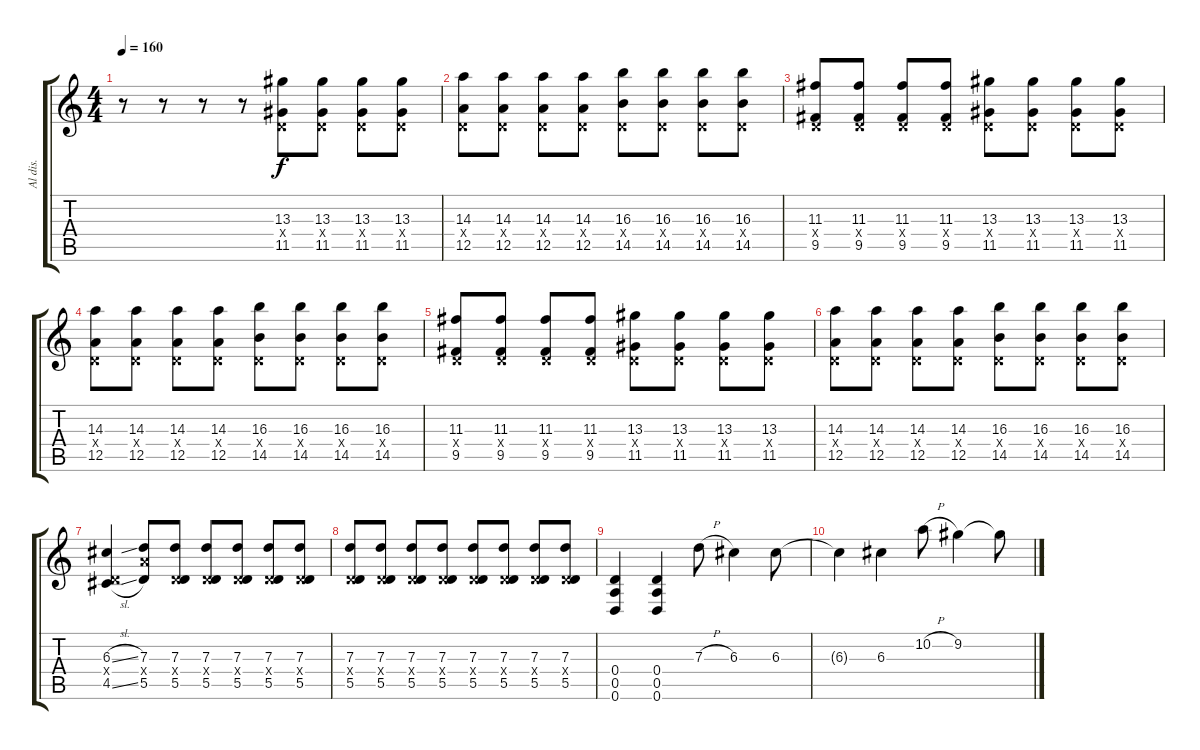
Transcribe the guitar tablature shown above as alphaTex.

\track ("Al dis." "Al dis.") {instrument distortionguitar}
\staff {score tabs}
\tuning (E4 B3 G3 D3 A2 D2) {hide}
\ts (4 4)
\tempo 160
\clef g2
\ks c
r.8{dy f} r.8 r.8 r.8 (13.3 0.4{x} 11.5).8 (13.3 0.4{x} 11.5).8 (13.3 0.4{x} 11.5).8 (13.3 0.4{x} 11.5).8 |
(14.3 0.4{x} 12.5).8 (14.3 0.4{x} 12.5).8 (14.3 0.4{x} 12.5).8 (14.3 0.4{x} 12.5).8 (16.3 0.4{x} 14.5).8 (16.3 0.4{x} 14.5).8 (16.3 0.4{x} 14.5).8 (16.3 0.4{x} 14.5).8 |
(11.3 0.4{x} 9.5).8 (11.3 0.4{x} 9.5).8 (11.3 0.4{x} 9.5).8 (11.3 0.4{x} 9.5).8 (13.3 0.4{x} 11.5).8 (13.3 0.4{x} 11.5).8 (13.3 0.4{x} 11.5).8 (13.3 0.4{x} 11.5).8 |
(14.3 0.4{x} 12.5).8 (14.3 0.4{x} 12.5).8 (14.3 0.4{x} 12.5).8 (14.3 0.4{x} 12.5).8 (16.3 0.4{x} 14.5).8 (16.3 0.4{x} 14.5).8 (16.3 0.4{x} 14.5).8 (16.3 0.4{x} 14.5).8 |
(11.3 0.4{x} 9.5).8 (11.3 0.4{x} 9.5).8 (11.3 0.4{x} 9.5).8 (11.3 0.4{x} 9.5).8 (13.3 0.4{x} 11.5).8 (13.3 0.4{x} 11.5).8 (13.3 0.4{x} 11.5).8 (13.3 0.4{x} 11.5).8 |
(14.3 0.4{x} 12.5).8 (14.3 0.4{x} 12.5).8 (14.3 0.4{x} 12.5).8 (14.3 0.4{x} 12.5).8 (16.3 0.4{x} 14.5).8 (16.3 0.4{x} 14.5).8 (16.3 0.4{x} 14.5).8 (16.3 0.4{x} 14.5).8 |
(6.3{sl} 0.4{x} 4.5{sl}).4 (7.3 7.4{x} 5.5).8 (7.3 0.4{x} 5.5).8 (7.3 0.4{x} 5.5).8 (7.3 0.4{x} 5.5).8 (7.3 0.4{x} 5.5).8 (7.3 0.4{x} 5.5).8 |
(7.3 0.4{x} 5.5).8 (7.3 0.4{x} 5.5).8 (7.3 0.4{x} 5.5).8 (7.3 0.4{x} 5.5).8 (7.3 0.4{x} 5.5).8 (7.3 0.4{x} 5.5).8 (7.3 0.4{x} 5.5).8 (7.3 0.4{x} 5.5).8 |
(0.4 0.5 0.6).4 (0.4 0.5 0.6).4 7.3{h}.8 6.3.4 6.3.8 |
6.3{t}.4 6.3.4 10.2{h}.8 9.2.4 9.2{t}.8
